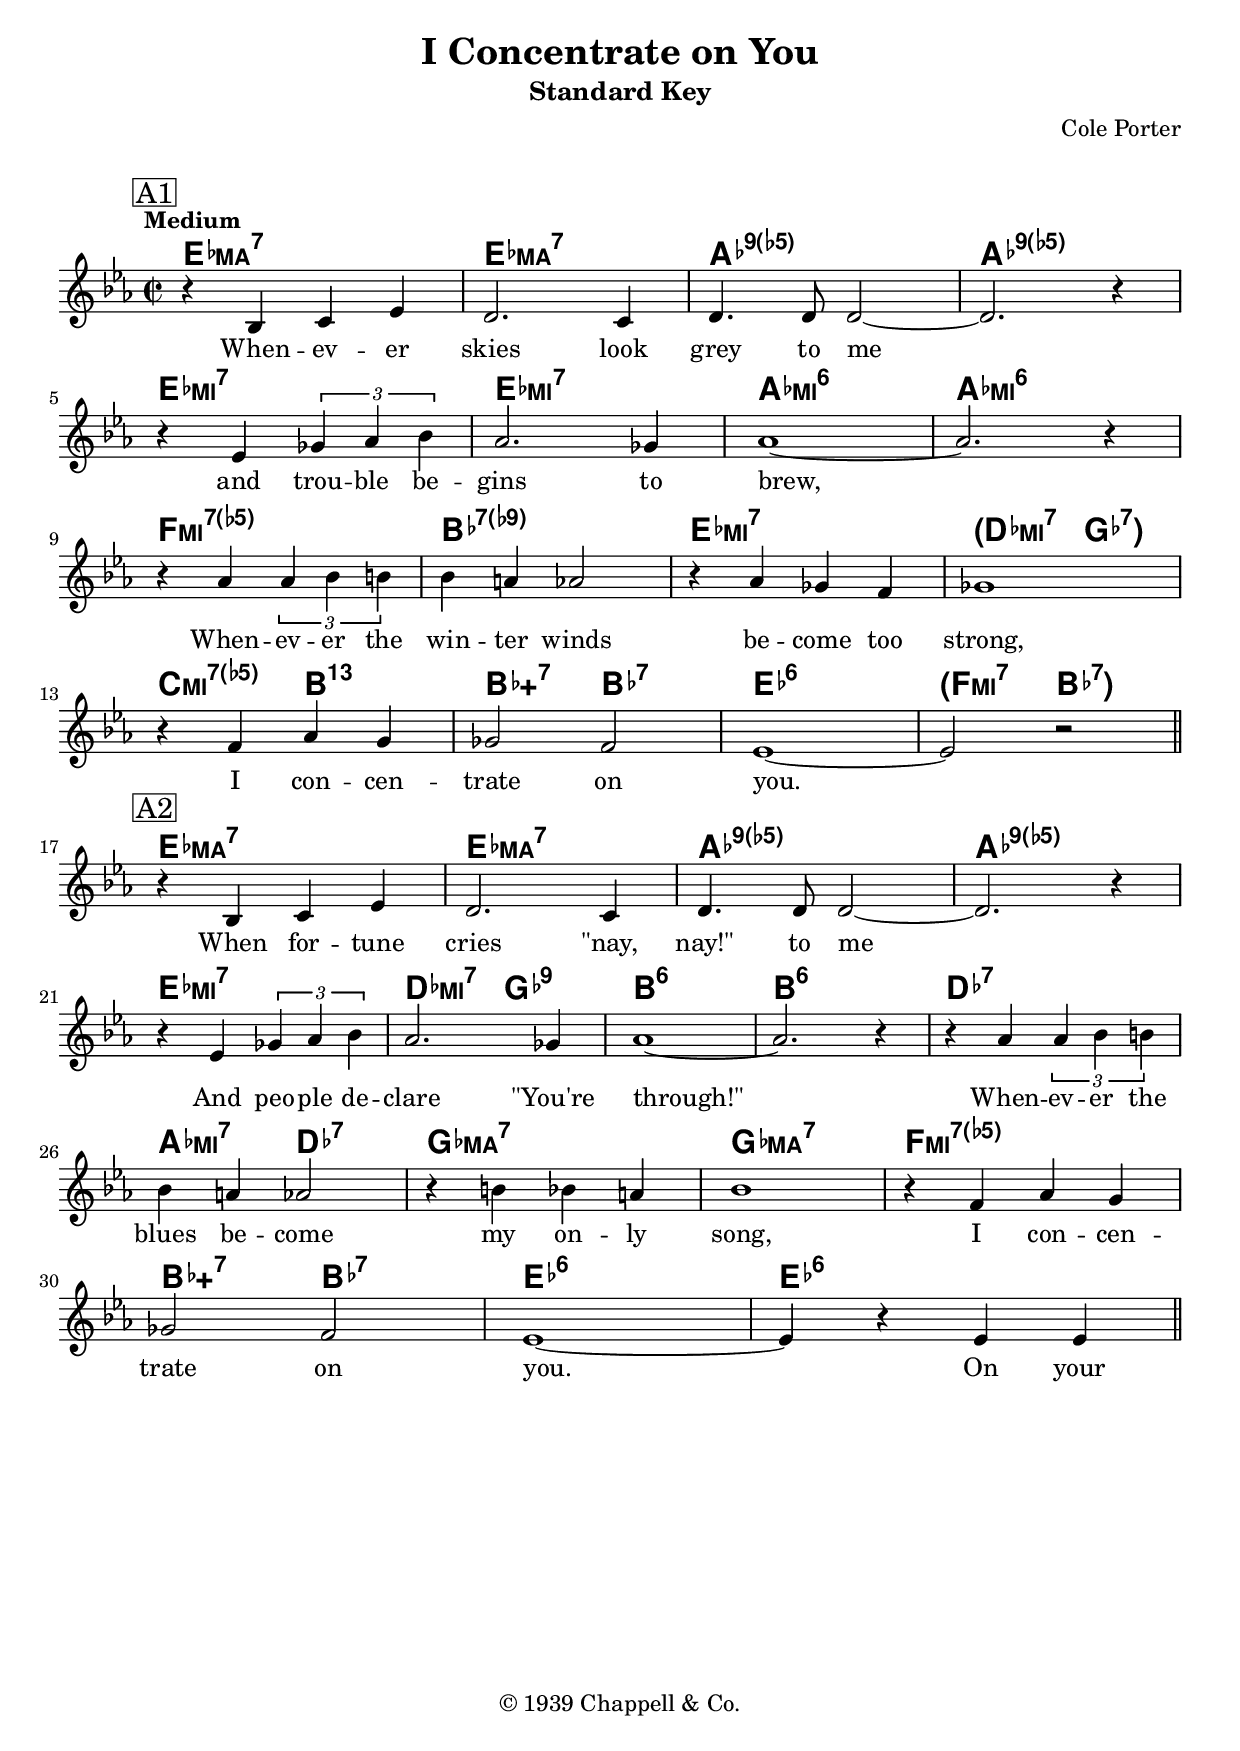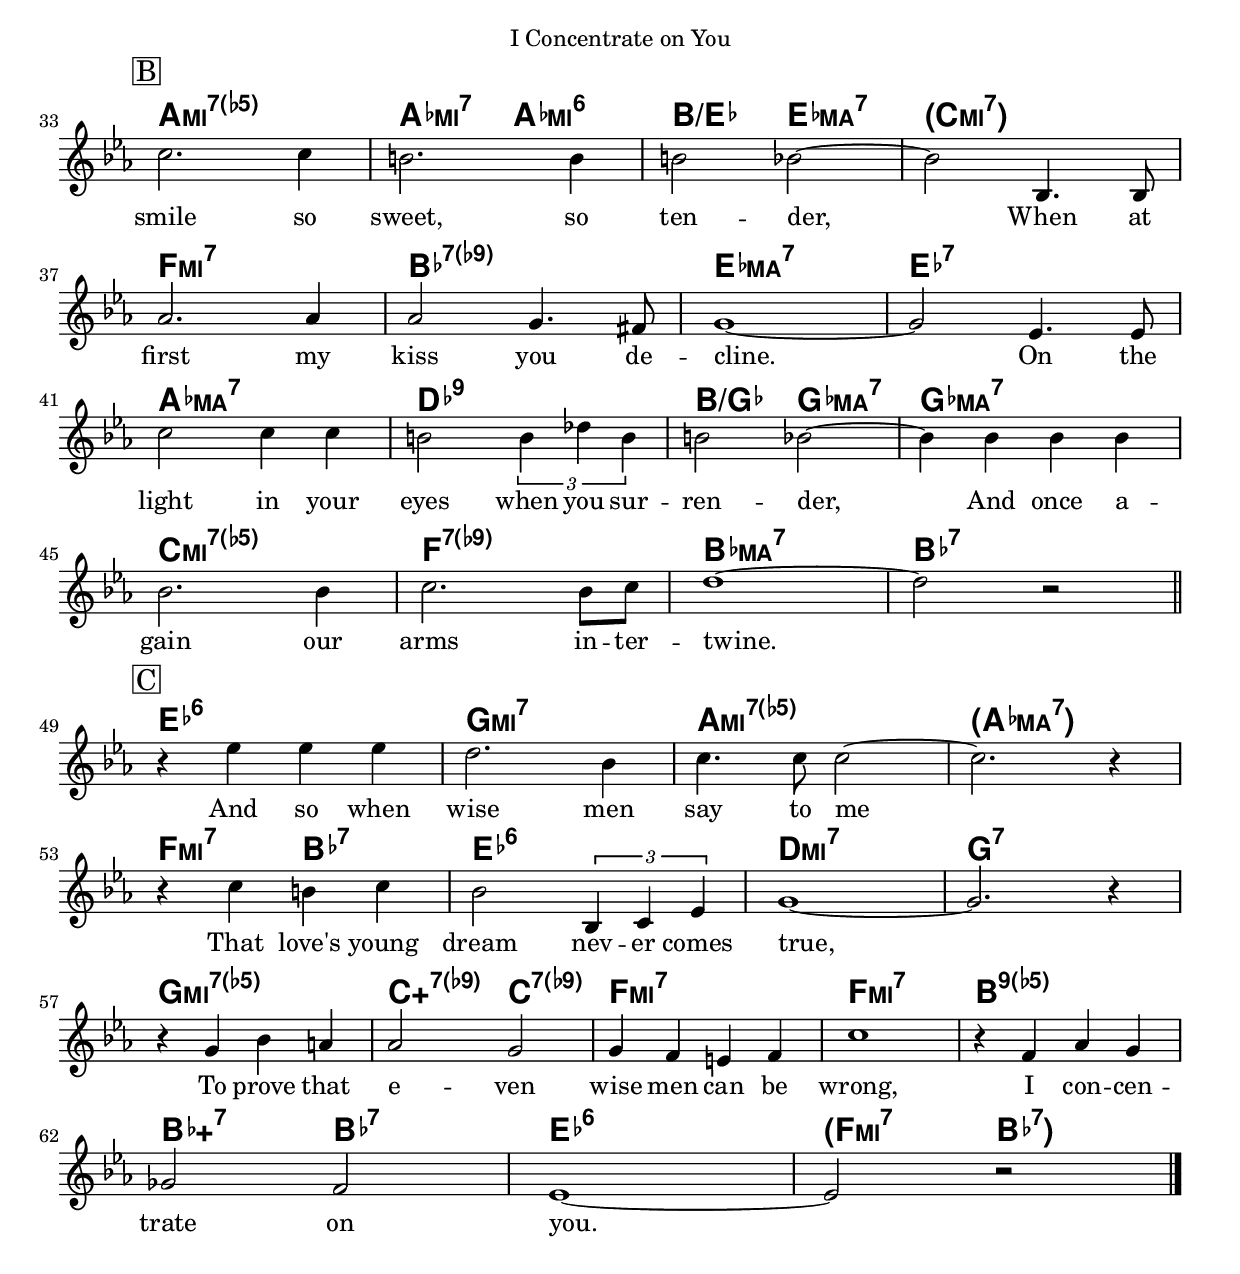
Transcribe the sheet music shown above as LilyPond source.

\version "2.24.0"

\include "english.ly"

instrument = "Standard Key"
whatKey = ef
whatClef = "treble"

%% -*- Mode: LilyPond -*-

\include "lead-sheets.ily"

\header {
  title = "I Concentrate on You"
  subtitle = \instrument
  composer = "Cole Porter"
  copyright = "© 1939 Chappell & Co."
}

refrainLyrics = \lyricmode {
When -- ev -- er skies look grey to me
and trou -- ble be -- gins to brew,
When -- ev -- er the win -- ter winds be -- come too strong,
I con -- cen -- trate on you.
When for -- tune cries "\"nay," "nay!\"" to me
And peo -- ple de -- clare "\"You're" "through!\""
When -- ev -- er the blues be -- come my on -- ly song,
I con -- cen -- trate on you.
On your smile so sweet, so ten -- der,
When at first my kiss you de -- cline.
On the light in your eyes when you sur -- ren -- der,
And once a -- gain our arms in -- ter -- twine.
And so when wise men say to me
That love's young dream nev -- er comes true,
To prove that e -- ven wise men can be wrong,
I con -- cen -- trate on you.
}

refrainChords = \chordmode {
  ef1:maj7 ef1:maj7 af1:9.5- af1:9.5- ef1:m7 ef1:m7
  af1:m6 af1:m6 f1:m7.5- bf1:7.9-
  ef1:m7
  \chordOpenParen{ df2:m7 }
  \chordCloseParen{ gf2:7 }
  c2:m7.5- b2:13 bf2:7.5+ bf2:7 ef1:6
  \chordOpenParen{ f2:m7 }
  \chordCloseParen{ bf2:7 }
  \unset chordNameFunction

  ef1:maj7 ef1:maj7 af1:9.5- af1:9.5- ef1:m7 df2:m7 gf2:9
  cf1:6 cf1:6 df1:7 af2:m7 df2:7
  gf1:maj7 gf1:maj7 f1:m7.5- bf2:7.5+ bf2:7 ef1:6 ef1:6

  a1:m7.5- af2:m7 af2:m6 cf2:/ef ef2:maj7
  \chordInsideParens{ c1:m7 }
  f1:m7 bf1:7.9-
  ef1:maj7 ef1:7 af1:maj7 df1:9 cf2:/gf gf2:maj7
  gf1:maj7 c1:m7.5- f1:7.9- bf1:maj7 bf1:7
  
  ef1:6 g1:m7 a1:m7.5-
  \chordInsideParens{ af1:maj7 }
  f2:m7 bf2:7
  ef1:6 d1:m7 g1:7 g1:m7.5- c2:7.5+.9- c2:7.9-
  f1:m7 f1:m7 b1:9.5- bf2:7.5+ bf2:7 ef1:6
  \chordOpenParen{ f2:m7 }
  \chordCloseParen{ bf2:7 }
}

refrainKey = ef

refrainMelody = \relative f {
  \time 2/2
  \key \refrainKey \major
  \clef \whatClef

  \tempo "Medium"

  \mark \markup{ \box "A1" }

  r4 bf4 c4 ef4 | d2. c4 | d4. d8 d2~ | d2. r4 |
  \break
  r4 ef4 \tuplet 3/2 { gf4 af4 bf4 } |
  af2. gf4 | af1~ | af2. r4 | 
  \break
  r4 af4 \tuplet 3/2 { af4 bf4 cf4 } | bf4 a4 af2 |
  r4 af4 gf4 f4 | gf1 |
  \break
  r4 f4 af4 g4 | gf2 f2 | ef1~ | ef2 r2 |
  
  \bar "||"
  \break

  \mark \markup{ \box "A2" }

  r4 bf4 c4 ef4 | d2. c4 | d4. d8 d2~ | d2. r4 |
  \break
  r4 ef4 \tuplet 3/2 { gf4 af4 bf4 } |
  af2. gf4 | af1~ | af2. r4 | r4 af4 \tuplet 3/2 { af4 bf4 cf4 } |
  \break
  bf4 a4 af2 |
  r4 cf4 bf4 a4 | bf1 | r4 f4 af4 g4 |
  \break
  gf2 f2 | ef1~ | ef4 r4 ef4 ef4 |
  
  \bar "||"
  \break

  \pageBreak

  \mark \markup{ \box "B" }

  c'2. c4 | cf2. cf4 | cf2 bf2~ | bf2 bf,4. bf8 |
  \break
  af'2. af4 | af2 g4. fs8 |
  g1~ | g2 ef4. ef8 |
  \break
  c'2 c4 c4 | cf2 \tuplet 3/2 { cf4 df4 cf4 } | cf2 bf2~ |
  bf4 bf4 bf4 bf4 |
  \break
  bf2. bf4 | c2. bf8 c8 | d1~ | d2 r2 |

  \bar "||"
  \break

  \mark \markup{ \box "C" }

  r4 ef4 ef4 ef4 | d2. bf4 | c4. c8 c2~ | c2. r4 |
  \break
  r4 c4 b4 c4 |
  bf2 \tuplet 3/2 { bf,4 c4 ef4 } | g1~ | g2. r4 |
  \break
  r4 g4 bf4 a4  af2 g2 |
  g4 f4 e4 f4 | c'1 | r4 f,4 af4 g4 |
  \break
  gf2 f2 | ef1~ | ef2 r2 |

  \bar "|."
}

\include "paper.ily"

\markup {
  % Leave a gap after the header
  \vspace #1
}

\include "refrain.ily"

